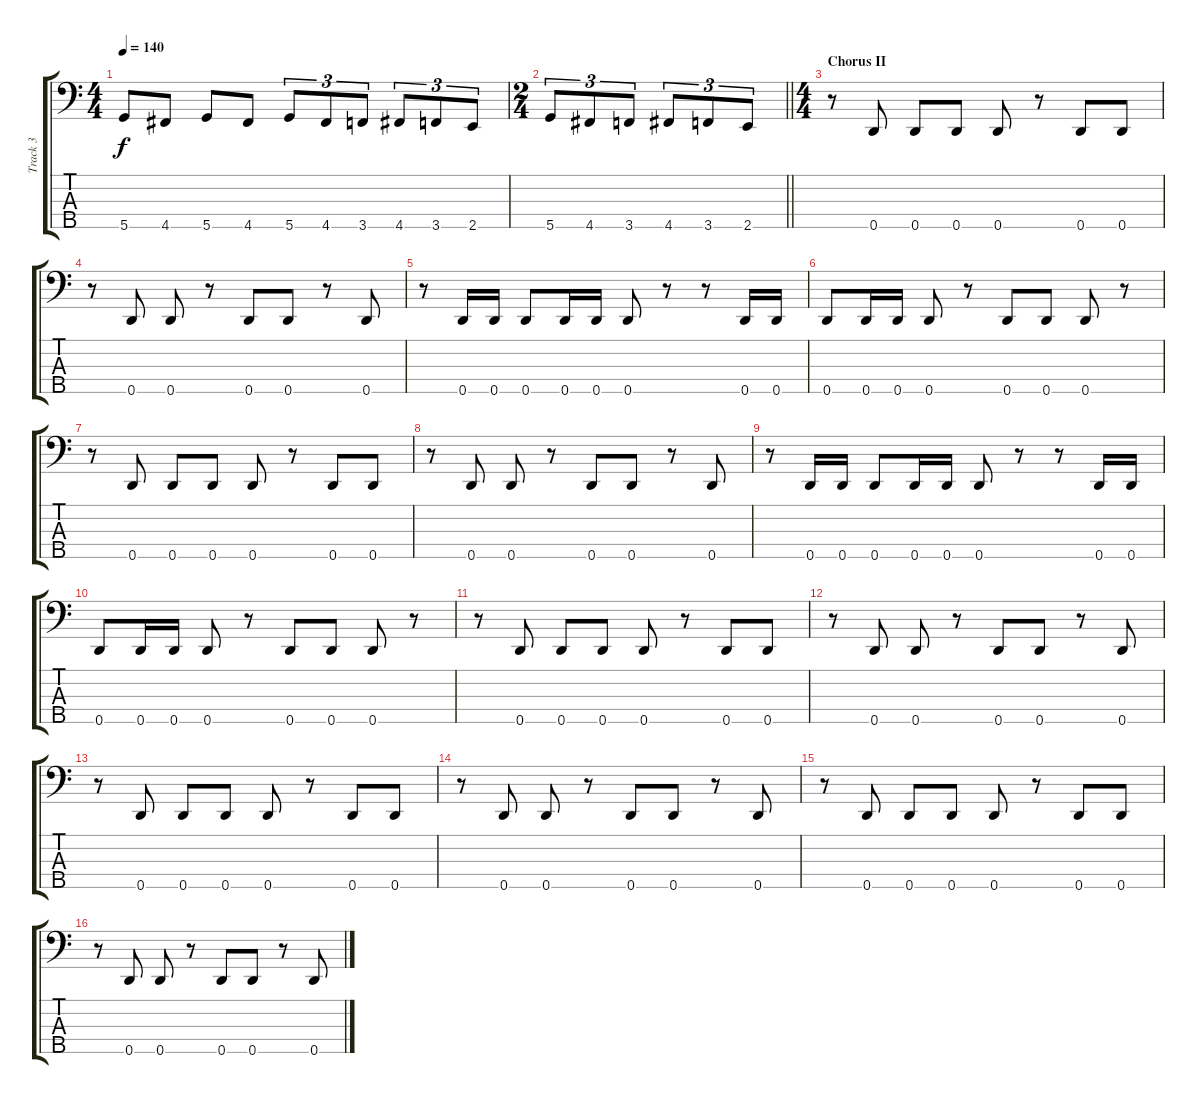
\track ("Track 3" "Track 3") {instrument electricbasspick}
\staff {score tabs}
\tuning (C3 G2 D2 A1 D1) {hide}
\ts (4 4)
\tempo 140
\clef f4
\ks c
5.5.8{dy f} 4.5.8 5.5.8 4.5.8 5.5.8{tu (3 2)} 4.5.8{tu (3 2)} 3.5.8{tu (3 2)} 4.5.8{tu (3 2)} 3.5.8{tu (3 2)} 2.5.8{tu (3 2)} |
\ts (2 4)
\barLineRight lightlight
5.5.8{tu (3 2)} 4.5.8{tu (3 2)} 3.5.8{tu (3 2)} 4.5.8{tu (3 2)} 3.5.8{tu (3 2)} 2.5.8{tu (3 2)} |
\ts (4 4)
\section ("" "Chorus II")
r.8 0.5.8 0.5.8 0.5.8 0.5.8 r.8 0.5.8 0.5.8 |
r.8 0.5.8 0.5.8 r.8 0.5.8 0.5.8 r.8 0.5.8 |
r.8 0.5.16 0.5.16 0.5.8 0.5.16 0.5.16 0.5.8 r.8 r.8 0.5.16 0.5.16 |
0.5.8 0.5.16 0.5.16 0.5.8 r.8 0.5.8 0.5.8 0.5.8 r.8 |
r.8 0.5.8 0.5.8 0.5.8 0.5.8 r.8 0.5.8 0.5.8 |
r.8 0.5.8 0.5.8 r.8 0.5.8 0.5.8 r.8 0.5.8 |
r.8 0.5.16 0.5.16 0.5.8 0.5.16 0.5.16 0.5.8 r.8 r.8 0.5.16 0.5.16 |
0.5.8 0.5.16 0.5.16 0.5.8 r.8 0.5.8 0.5.8 0.5.8 r.8 |
r.8 0.5.8 0.5.8 0.5.8 0.5.8 r.8 0.5.8 0.5.8 |
r.8 0.5.8 0.5.8 r.8 0.5.8 0.5.8 r.8 0.5.8 |
r.8 0.5.8 0.5.8 0.5.8 0.5.8 r.8 0.5.8 0.5.8 |
r.8 0.5.8 0.5.8 r.8 0.5.8 0.5.8 r.8 0.5.8 |
r.8 0.5.8 0.5.8 0.5.8 0.5.8 r.8 0.5.8 0.5.8 |
r.8 0.5.8 0.5.8 r.8 0.5.8 0.5.8 r.8 0.5.8
